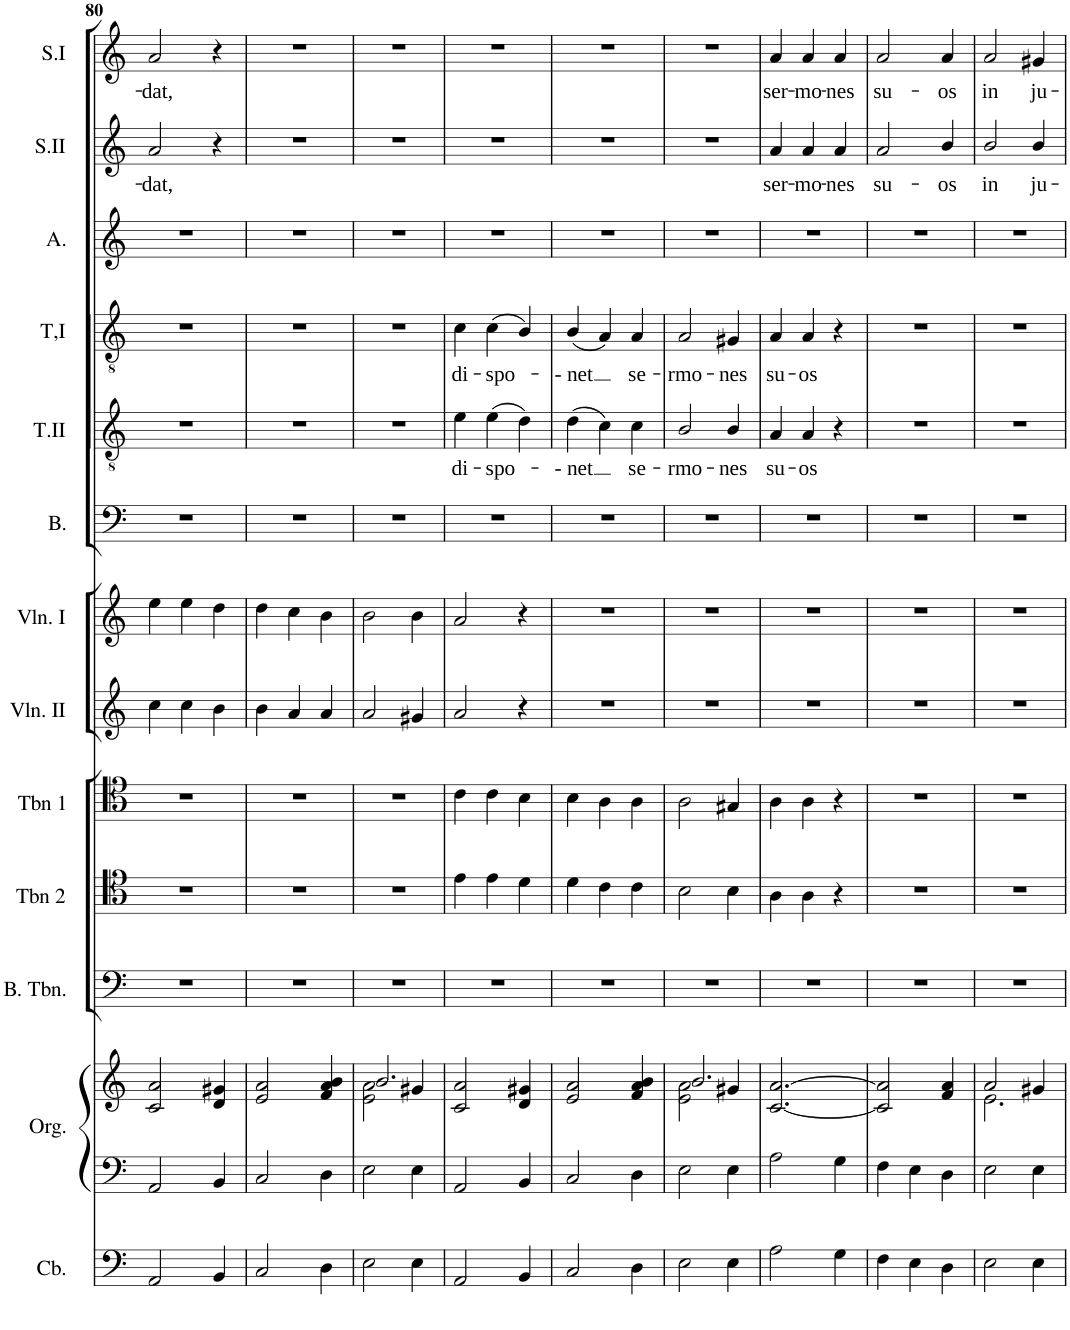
**kern	**kern	**kern	**kern	**kern	**kern	**kern	**kern	**kern	**kern	**text	**kern	**text	**kern	**kern	**text	**kern	**text
*part13	*part12	*part12	*part11	*part10	*part9	*part8	*part7	*part6	*part5	*part5	*part4	*part4	*part3	*part2	*part2	*part1	*part1
*staff14	*staff13	*staff12	*staff11	*staff10	*staff9	*staff8	*staff7	*staff6	*staff5	*staff5	*staff4	*staff4	*staff3	*staff2	*staff2	*staff1	*staff1
*I"Contrebasse	*I"Orgue	*	*I"Bass Trombone  or Violincello *	*I"Trombone 2   or Viola *	*I"Trombone 1  or Viola *	*I"Violin II	*I"Violin I	*I"Bass	*I"Tenor II	*	*I"Tenor I	*	*I"Alto	*I"Soprano II	*	*I"Soprano I	*
*I'Cb.	*I'Org.	*	*I'B. Tbn.	*I'Tbn 2	*I'Tbn 1	*I'Vln. II	*I'Vln. I	*I'B.	*I'T.II	*	*I'T,I	*	*I'A.	*I'S.II	*	*I'S.I	*
!!LO:PB:g=z
*clefF4	*clefF4	*clefG2	*clefF4	*clefC4	*clefC4	*clefG2	*clefG2	*clefF4	*clefGv2	*	*clefGv2	*	*clefG2	*clefG2	*	*clefG2	*
*Trd7c12	*	*	*	*	*	*	*	*	*Trd7c12	*	*Trd7c12	*	*	*	*	*	*
*k[]	*k[]	*k[]	*k[]	*k[]	*k[]	*k[]	*k[]	*k[]	*k[]	*	*k[]	*	*k[]	*k[]	*	*k[]	*
*M3/4	*M3/4	*M3/4	*M3/4	*M3/4	*M3/4	*M3/4	*M3/4	*M3/4	*M3/4	*	*M3/4	*	*M3/4	*M3/4	*	*M3/4	*
=80	=80	=80	=80	=80	=80	=80	=80	=80	=80	=80	=80	=80	=80	=80	=80	=80	=80
!	!	!	!	!	!	!	!	!	!	!	!	!	!	!	!LO:LY:b	!	!LO:LY:b
2AA/	2AA/	2c/ 2a/	2.r	2.r	2.r	4cc\	4ee\	2.r	2.r	.	2.r	.	2.r	2a/	-dat,	2a/	-dat,
.	.	.	.	.	.	4cc\	4ee\	.	.	.	.	.	.	.	.	.	.
4BB/	4BB/	4d/ 4g#X/	.	.	.	4b\	4dd\	.	.	.	.	.	.	4r	.	4r	.
=81	=81	=81	=81	=81	=81	=81	=81	=81	=81	=81	=81	=81	=81	=81	=81	=81	=81
2C/	2C/	2e/ 2a/	2.r	2.r	2.r	4b\	4dd\	2.r	2.r	.	2.r	.	2.r	2.r	.	2.r	.
.	.	.	.	.	.	4a/	4cc\	.	.	.	.	.	.	.	.	.	.
4D\	4D\	4f/ 4a/ 4b/	.	.	.	4a/	4b\	.	.	.	.	.	.	.	.	.	.
=82	=82	=82	=82	=82	=82	=82	=82	=82	=82	=82	=82	=82	=82	=82	=82	=82	=82
*	*	*^	*	*	*	*	*	*	*	*	*	*	*	*	*	*	*
2E\	2E\	2.b/	2e\ 2a\	2.r	2.r	2.r	2a/	2b\	2.r	2.r	.	2.r	.	2.r	2.r	.	2.r	.
4E\	4E\	.	4g#X/	.	.	.	4g#X/	4b\	.	.	.	.	.	.	.	.	.	.
=83	=83	=83	=83	=83	=83	=83	=83	=83	=83	=83	=83	=83	=83	=83	=83	=83	=83	=83
!	!	!	!	!	!	!	!	!	!	!	!LO:LY:b	!	!LO:LY:b	!	!	!	!	!
*	*	*v	*v	*	*	*	*	*	*	*	*	*	*	*	*	*	*	*
2AA/	2AA/	2c/ 2a/	2.r	4e\	4c\	2a/	2a/	2.r	4e\	di-	4c\	di-	2.r	2.r	.	2.r	.
!	!	!	!	!	!	!	!	!	!	!LO:LY:b	!	!LO:LY:b	!	!	!	!	!
.	.	.	.	4e\	4c\	.	.	.	(4e\	-spo-	(4c\	-spo-	.	.	.	.	.
4BB/	4BB/	4d/ 4g#X/	.	4d\	4B\	4r	4r	.	4d\)	.	4B/)	.	.	.	.	.	.
=84	=84	=84	=84	=84	=84	=84	=84	=84	=84	=84	=84	=84	=84	=84	=84	=84	=84
!	!	!	!	!	!	!	!	!	!	!LO:LY:b	!	!LO:LY:b	!	!	!	!	!
2C/	2C/	2e/ 2a/	2.r	4d\	4B\	2.r	2.r	2.r	(4d\	-- net	(4B/	-- net	2.r	2.r	.	2.r	.
.	.	.	.	4c\	4A\	.	.	.	4c\)	.	4A/)	.	.	.	.	.	.
!	!	!	!	!	!	!	!	!	!	!LO:LY:b	!	!LO:LY:b	!	!	!	!	!
4D\	4D\	4f/ 4a/ 4b/	.	4c\	4A\	.	.	.	4c\	se-	4A/	se-	.	.	.	.	.
=85	=85	=85	=85	=85	=85	=85	=85	=85	=85	=85	=85	=85	=85	=85	=85	=85	=85
*	*	*^	*	*	*	*	*	*	*	*	*	*	*	*	*	*	*
!	!	!	!	!	!	!	!	!	!	!	!LO:LY:b	!	!LO:LY:b	!	!	!	!	!
2E\	2E\	2.b/	2e\ 2a\	2.r	2B\	2A\	2.r	2.r	2.r	2B/	-rmo-	2A/	-rmo-	2.r	2.r	.	2.r	.
!	!	!	!	!	!	!	!	!	!	!	!LO:LY:b	!	!LO:LY:b	!	!	!	!	!
4E\	4E\	.	4g#X/	.	4B\	4G#X/	.	.	.	4B/	-nes	4G#X/	-nes	.	.	.	.	.
=86	=86	=86	=86	=86	=86	=86	=86	=86	=86	=86	=86	=86	=86	=86	=86	=86	=86	=86
!	!	!	!	!	!	!	!	!	!	!	!LO:LY:b	!	!LO:LY:b	!	!	!LO:LY:b	!	!LO:LY:b
*	*	*v	*v	*	*	*	*	*	*	*	*	*	*	*	*	*	*	*
2A\	2A\	[2.c/ [2.a/	2.r	4A\	4A\	2.r	2.r	2.r	4A/	su-	4A/	su-	2.r	4a/	ser-	4a/	ser-
!	!	!	!	!	!	!	!	!	!	!LO:LY:b	!	!LO:LY:b	!	!	!LO:LY:b	!	!LO:LY:b
.	.	.	.	4A\	4A\	.	.	.	4A/	-os	4A/	-os	.	4a/	-mo-	4a/	-mo-
!	!	!	!	!	!	!	!	!	!	!	!	!	!	!	!LO:LY:b	!	!LO:LY:b
4G\	4G\	.	.	4r	4r	.	.	.	4r	.	4r	.	.	4a/	-nes	4a/	-nes
=87	=87	=87	=87	=87	=87	=87	=87	=87	=87	=87	=87	=87	=87	=87	=87	=87	=87
!	!	!	!	!	!	!	!	!	!	!	!	!	!	!	!LO:LY:b	!	!LO:LY:b
4F\	4F\	2c/] 2a/]	2.r	2.r	2.r	2.r	2.r	2.r	2.r	.	2.r	.	2.r	2a/	su-	2a/	su-
4E\	4E\	.	.	.	.	.	.	.	.	.	.	.	.	.	.	.	.
!	!	!	!	!	!	!	!	!	!	!	!	!	!	!	!LO:LY:b	!	!LO:LY:b
4D\	4D\	4f/ 4a/	.	.	.	.	.	.	.	.	.	.	.	4b/	-os	4a/	-os
=88	=88	=88	=88	=88	=88	=88	=88	=88	=88	=88	=88	=88	=88	=88	=88	=88	=88
*	*	*^	*	*	*	*	*	*	*	*	*	*	*	*	*	*	*
!	!	!	!	!	!	!	!	!	!	!	!	!	!	!	!	!LO:LY:b	!	!LO:LY:b
2E\	2E\	2a/	2.e\	2.r	2.r	2.r	2.r	2.r	2.r	2.r	.	2.r	.	2.r	2b/	in	2a/	in
!	!	!	!	!	!	!	!	!	!	!	!	!	!	!	!	!LO:LY:b	!	!LO:LY:b
4E\	4E\	4g#X/	.	.	.	.	.	.	.	.	.	.	.	.	4b/	ju-	4g#X/	ju-
*	*	*v	*v	*	*	*	*	*	*	*	*	*	*	*	*	*	*	*
=	=	=	=	=	=	=	=	=	=	=	=	=	=	=	=	=	=
*-	*-	*-	*-	*-	*-	*-	*-	*-	*-	*-	*-	*-	*-	*-	*-	*-	*-
